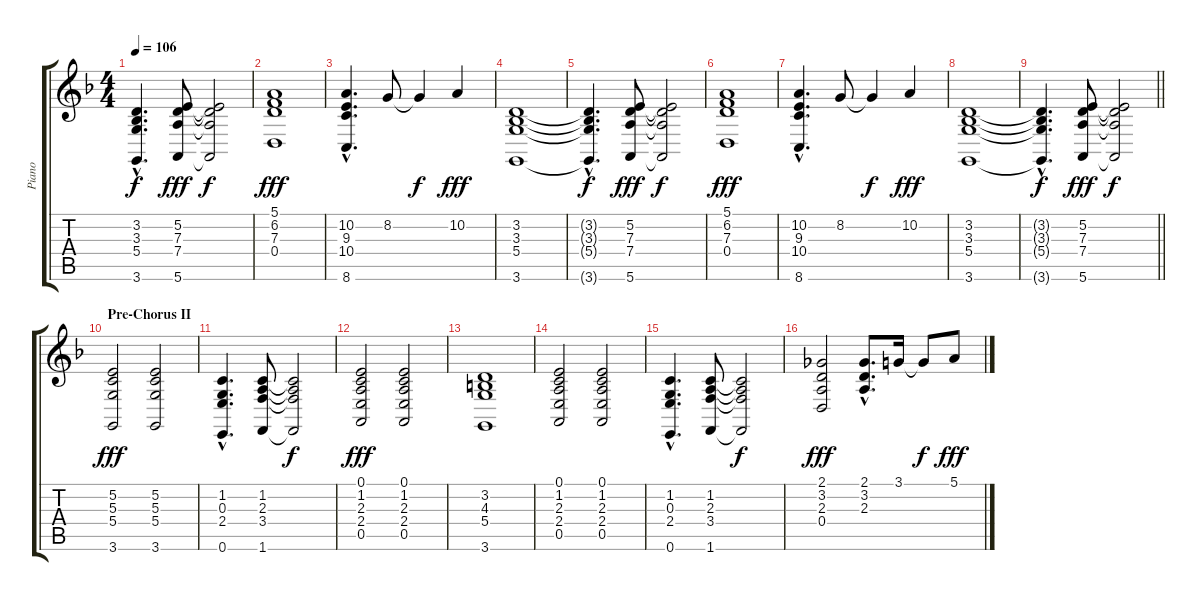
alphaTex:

\track ("Piano" "Piano") {instrument acousticgrandpiano}
\staff {score tabs}
\tuning (E4 B3 G3 D3 A2 E2) {hide}
\ts (4 4)
\tempo 106
\clef g2
\ks f
(3.2{hac t} 3.3{hac t} 5.4{hac t} 3.6{hac t}).4{d dy f} (5.2 7.3 7.4 5.6).8{dy fff} (5.2{t} 7.3{t} 7.4{t} 5.6{t}).2{dy f} |
(5.1 6.2 7.3 0.4).1{dy fff} |
(10.2{hac} 9.3{hac} 10.4{hac} 8.6{hac}).4{d} 8.2.8 8.2{t}.4{dy f} 10.2.4{dy fff} |
(3.2 3.3 5.4 3.6).1 |
(3.2{hac t} 3.3{hac t} 5.4{hac t} 3.6{hac t}).4{d dy f} (5.2 7.3 7.4 5.6).8{dy fff} (5.2{t} 7.3{t} 7.4{t} 5.6{t}).2{dy f} |
(5.1 6.2 7.3 0.4).1{dy fff} |
(10.2{hac} 9.3{hac} 10.4{hac} 8.6{hac}).4{d} 8.2.8 8.2{t}.4{dy f} 10.2.4{dy fff} |
(3.2 3.3 5.4 3.6).1 |
\barLineRight lightlight
(3.2{hac t} 3.3{hac t} 5.4{hac t} 3.6{hac t}).4{d dy f} (5.2 7.3 7.4 5.6).8{dy fff} (5.2{t} 7.3{t} 7.4{t} 5.6{t}).2{dy f} |
\section ("" "Pre-Chorus II")
(5.2 5.3 5.4 3.6).2{dy fff} (5.2 5.3 5.4 3.6).2 |
(1.2{hac} 0.3{hac} 2.4{hac} 0.6{hac}).4{d} (1.2 2.3 3.4 1.6).8 (1.2{t} 2.3{t} 3.4{t} 1.6{t}).2{dy f} |
(0.1 1.2 2.3 2.4 0.5).2{dy fff} (0.1 1.2 2.3 2.4 0.5).2 |
(3.2 4.3 5.4 3.6).1 |
(0.1 1.2 2.3 2.4 0.5).2 (0.1 1.2 2.3 2.4 0.5).2 |
(1.2{hac} 0.3{hac} 2.4{hac} 0.6{hac}).4{d} (1.2 2.3 3.4 1.6).8 (1.2{t} 2.3{t} 3.4{t} 1.6{t}).2{dy f} |
(2.1 3.2 2.3 0.4).2{dy fff} (2.1{hac} 3.2{hac} 2.3{hac}).8{d} 3.1.16 3.1{t}.8{dy f} 5.1.8{dy fff}
